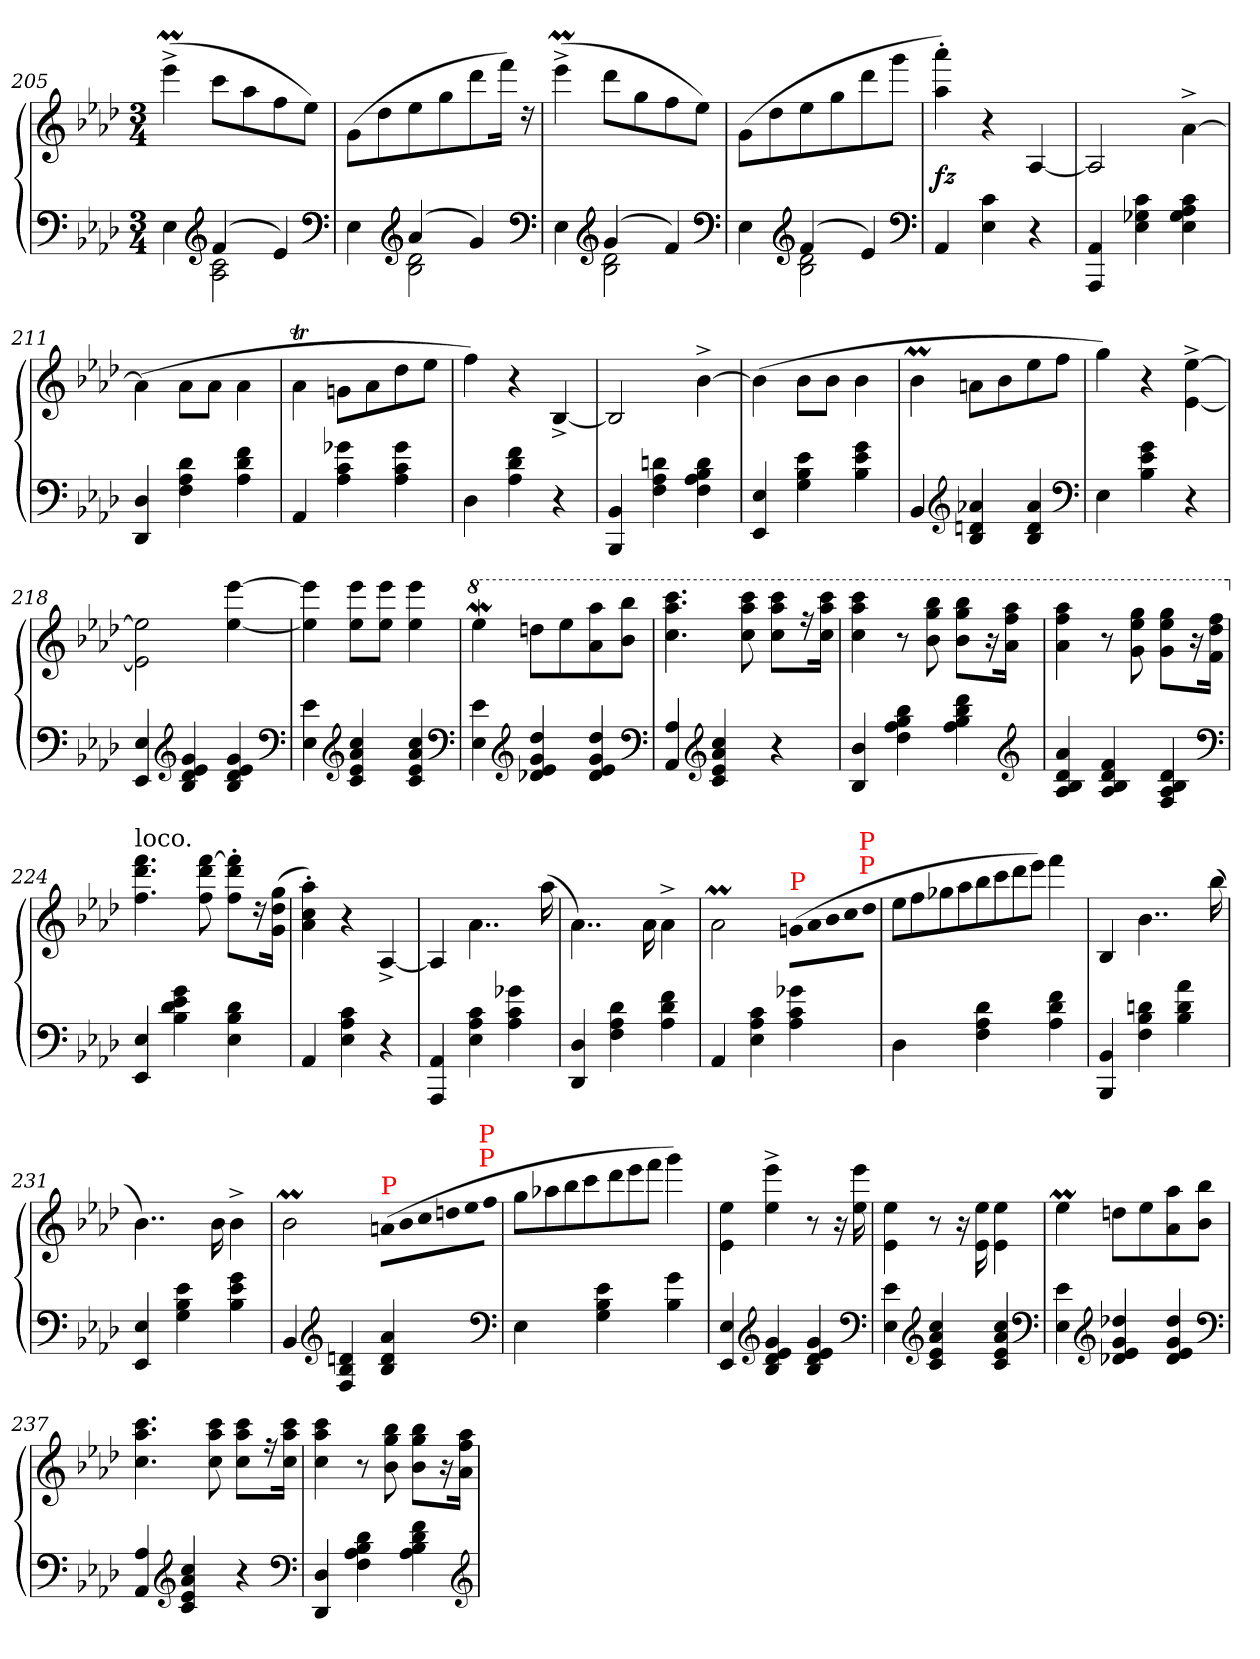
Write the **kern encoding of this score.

**kern	**kern	**dynam
*part1	*part1	*part1
*staff2	*staff1	*staff1/2
*clefF4	*clefG2	*
*k[b-e-a-d-]	*k[b-e-a-d-]	*
*M3/4	*M3/4	*
=205	=205	=205
*^	*	*
4E-	4ryy	(>4eee-M^<	.
*clefG2	*	*	*
(>4f	2c 2A-	8cccL	.
.	.	8aa-	.
4e-)	.	8ff	.
.	.	8ee-J)	.
*clefF4	*	*	*
=206	=206	=206	=206
4E-	4ryy	(>8gL	.
.	.	8dd-	.
*clefG2	*	*	*
(>4a-	2d- 2B-	8ee-	.
.	.	8gg	.
4g)	.	8ddd-	.
.	.	16fffJk)	.
.	.	16rdd	.
*clefF4	*	*	*
=207	=207	=207	=207
4E-	4ryy	(>4eee-M^<	.
*clefG2	*	*	*
(>4g	2d- 2B-	8ddd-L	.
.	.	8gg	.
4f)	.	8ff	.
.	.	8ee-J)	.
*clefF4	*	*	*
=208	=208	=208	=208
4E-	4ryy	(>8gL	.
.	.	8dd-	.
*clefG2	*	*	*
(>4f	2d- 2B-	8ee-	.
.	.	8gg	.
4e-)	.	8ddd-	.
.	.	8gggJ	.
*v	*v	*	*
*clefF4	*	*
=209	=209	=209
4AA-	4aaa-'> 4aa-'>)	fz
4c 4E-	4r	.
4r	[4A-	.
=210	=210	=210
4AA- 4AAA-	2A-]	.
4c 4G-X 4E-	.	.
4c 4A- 4G- 4E-	[4a-^>\	.
=211	=211	=211
4D- 4DD-	(>4a-\]	.
4d- 4A- 4F	8a-\L	.
.	8a-J	.
4f 4d- 4A-	4a-\	.
=212	=212	=212
4AA-	4a-T\	.
4g-X 4c 4A-	8gnL	.
.	8a-	.
4g- 4c 4A-	8dd-	.
.	8ee-J	.
=213	=213	=213
4D-	4ff)	.
4f 4d- 4A-	4r	.
4r	[4B-^<	.
=214	=214	=214
4BB- 4BBB-	2B-]	.
4dn 4A- 4F	.	.
4d 4B- 4A- 4F	[4b-^>	.
=215	=215	=215
4E- 4EE-	(>4b-]	.
4e- 4B- 4G	8b-L	.
.	8b-J	.
4g 4e- 4B-	4b-	.
=216	=216	=216
4BB-	4b-M	.
*clefG2	*	*
4a-X 4dn 4B-	8anL	.
.	8b-	.
4a- 4d 4B-	8ee-	.
.	8ffJ	.
*clefF4	*	*
=217	=217	=217
4E-	4gg)	.
4g 4e- 4B-	4r	.
4r	[4ee-^>\ [4e-^>\	.
=218	=218	=218
4E- 4EE-	2ee-]\ 2e-]\	.
*clefG2	*	*
4g 4e- 4d- 4B-	.	.
4g 4e- 4d- 4B-	[4eee- [4ee-	.
*clefF4	*	*
=219	=219	=219
4e- 4E-	4eee-] 4ee-]	.
*clefG2	*	*
4cc 4a- 4e- 4c	8eee- 8ee-L	.
.	8eee- 8ee-J	.
4cc 4a- 4e- 4c	4eee- 4ee-	.
*clefF4	*	*
=220	=220	=220
*	*8va	*
4e- 4E-	4eee-W	.
*clefG2	*	*
4dd- 4g 4e- 4d-X	8dddnL	.
.	8eee-	.
4dd- 4g 4e- 4d-	8aaa- 8aa-	.
.	8bbb- 8bb-J	.
*clefF4	*	*
=221	=221	=221
4A-/ 4AA-/	4.cccc 4.aaa- 4.ccc	.
*clefG2	*	*
4cc 4a- 4e- 4c	.	.
.	8cccc 8aaa- 8ccc	.
4r	8cccc 8aaa- 8cccL	.
.	16r	.
.	16cccc 16aaa- 16cccJk	.
=222	=222	=222
4b- 4B-	4cccc 4aaa- 4ccc	.
4bb- 4gg 4ff 4dd-	8r	.
.	8bbb- 8ggg 8bb-	.
4ddd- 4bb- 4gg 4ff	8bbb- 8ggg 8bb-L	.
.	16r	.
.	16aaa- 16fff 16aa-Jk	.
*clefG2	*	*
16ryy	16ryy	.
=223	=223	=223
4a- 4d- 4B- 4A-	4aaa- 4fff 4aa-	.
4f 4d- 4B- 4A-	8r	.
.	8ggg 8eee- 8gg	.
4d- 4B- 4A- 4F	8ggg 8eee- 8ggL	.
.	16r	.
.	16fff 16ddd- 16ffJk	.
*clefF4	*	*
=224	=224	=224
*	*X8va	*
!	!LO:TX:a:t=loco.	!
4E- 4EE-	4.fff 4.ddd- 4.ff	.
4g 4e- 4d- 4B-	.	.
.	[8fff 8ddd- 8ff	.
4d- 4B- 4E-	8fff]'> 8ddd-'> 8ff'>L	.
.	16rdd	.
.	(>16gg 16dd- 16gJk	.
=225	=225	=225
4AA-	4aa-'> 4cc'> 4a-'>)	.
4c 4A- 4E-	4r	.
4r	[4A-^<	.
=226	=226	=226
4AA- 4AAA-	4A-]	.
4c 4A- 4E-	4..a-\	.
4g-X 4c 4A-	.	.
.	(>16aa-	.
=227	=227	=227
4D- 4DD-	4..a-\)	.
4d- 4A- 4F	.	.
.	16a-\	.
4f 4d- 4A-	4a-^>\	.
=228	=228	=228
4AA-	2a-M\	.
4c 4A- 4E-	.	.
*	*Xtuplet	*
!	!LO:TX:a:color=red:t=P	!
!	!LO:N:vis=8	!
4g-X 4c 4A-	(>20gn!\L	.
!	!LO:N:vis=8	!
.	20a-!	.
!	!LO:N:vis=8	!
.	20b-!	.
!	!LO:N:vis=8	!
.	20cc!	.
!	!LO:TX:a:color=red:t=P	!
!	!LO:TX:a:color=red:t=P	!
!	!LO:N:vis=8	!
.	20dd-!J	.
=229	=229	=229
!	!LO:N:vis=8	!
4D-	16ee-!\L	.
!	!LO:N:vis=8	!
.	16ff!	.
!	!LO:N:vis=8	!
.	16gg-X!	.
!	!LO:N:vis=8	!
.	16aa-!	.
!	!LO:N:vis=8	!
4d- 4A- 4F	16bb-!	.
!	!LO:N:vis=8	!
.	16ccc!	.
!	!LO:N:vis=8	!
.	16ddd-!	.
!	!LO:N:vis=8	!
.	16eee-!J)	.
4f 4d- 4A-	4fff	.
=230	=230	=230
4BB- 4BBB-	4B-	.
4dn 4B- 4F	4..b-	.
4a- 4d 4B-	.	.
.	(>16bb-	.
=231	=231	=231
4E- 4EE-	4..b-)	.
4e- 4B- 4G	.	.
.	16b-	.
4g 4e- 4B-	4b-^>	.
=232	=232	=232
4BB-	2b-M	.
*clefG2	*	*
4dn 4B- 4F	.	.
!	!LO:TX:a:color=red:t=P	!
!	!LO:N:vis=8	!
4a- 4d 4B-	(>24an!\L	.
!	!LO:N:vis=8	!
.	24b-!	.
!	!LO:N:vis=8	!
.	24cc!	.
!	!LO:N:vis=8	!
.	24ddn!	.
!	!LO:N:vis=8	!
.	24ee-!	.
!	!LO:TX:a:color=red:t=P	!
!	!LO:TX:a:color=red:t=P	!
!	!LO:N:vis=8	!
.	24ff!J	.
*clefF4	*	*
=233	=233	=233
4E-	14gg!\L	.
.	14aa-X!	.
.	14bb-!	.
.	14ccc!	.
4e- 4B- 4G	.	.
.	14ddd-!	.
.	14eee-!	.
.	14fff!J	.
4g 4B-	4ggg)	.
=234	=234	=234
4E- 4EE-	4ee-\ 4e-\	.
*clefG2	*	*
4g 4e- 4d- 4B-	4eee-^> 4ee-^>	.
4g 4e- 4d- 4B-	8r	.
.	16r	.
.	16eee- 16ee-	.
*clefF4	*	*
=235	=235	=235
4e- 4E-	4ee-\ 4e-\	.
*clefG2	*	*
4cc 4a- 4e- 4c	8r	.
.	16r	.
.	16ee-\ 16e-\	.
4cc 4a- 4e- 4c	4ee-\ 4e-\	.
*clefF4	*	*
=236	=236	=236
4e- 4E-	4ee-M	.
*clefG2	*	*
4dd-X 4g 4e- 4d-X	8ddnL	.
.	8ee-	.
4dd- 4g 4e- 4d-	8aa- 8a-	.
.	8bb- 8b-J	.
*clefF4	*	*
=237	=237	=237
4A-/ 4AA-/	4.ccc 4.aa- 4.cc	.
*clefG2	*	*
4cc 4a- 4e- 4c	.	.
.	8ccc 8aa- 8cc	.
4r	8ccc 8aa- 8ccL	.
.	16r	.
.	16ccc 16aa- 16ccJk	.
*clefF4	*	*
=238	=238	=238
4D- 4DD-	4ccc 4aa- 4cc	.
4d- 4B- 4A- 4F	8r	.
.	8bb- 8gg 8b-	.
4f 4d- 4B- 4A-	8bb- 8gg 8b-L	.
.	16r	.
.	16aa- 16ff 16a-Jk	.
*clefG2	*	*
=	=	=
*-	*-	*-
